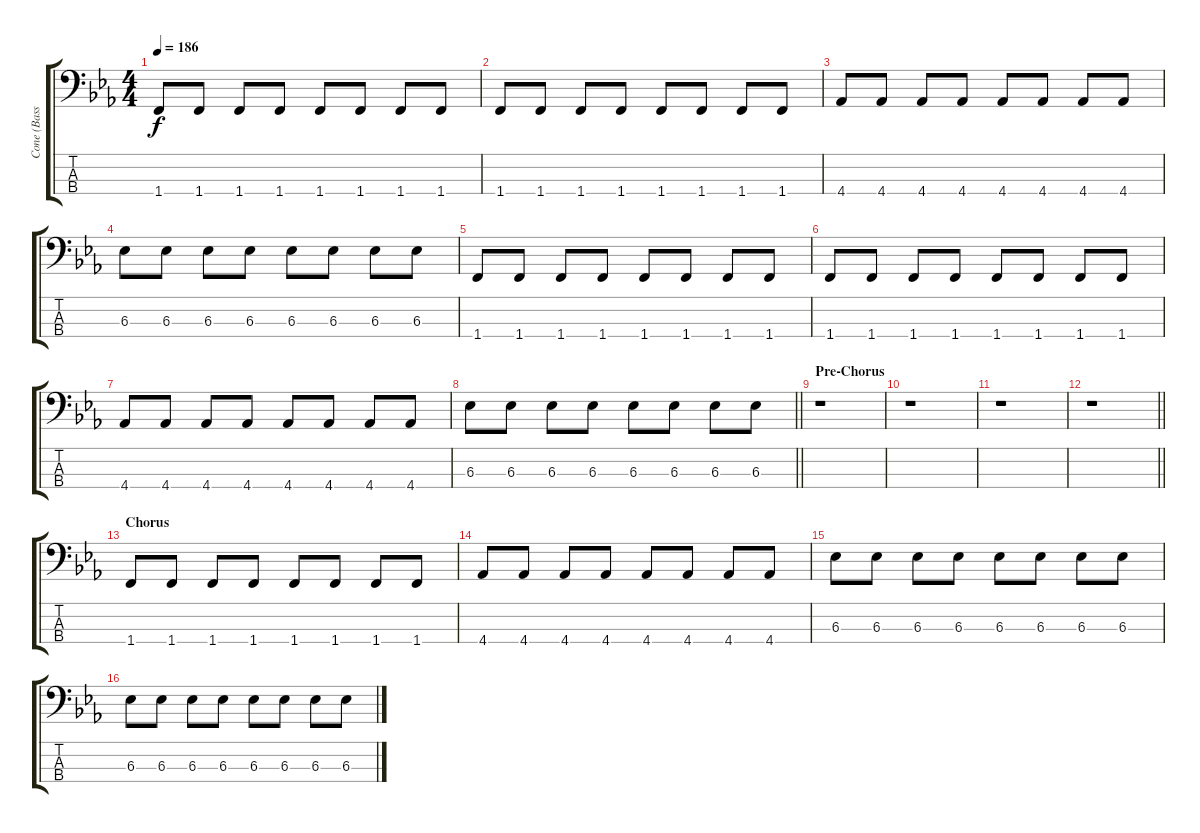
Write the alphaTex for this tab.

\track ("Cone (Bass)" "Cone (Bass") {instrument electricbasspick}
\staff {score tabs}
\tuning (G2 D2 A1 E1) {hide}
\ts (4 4)
\tempo 186
\clef f4
\ks eb
1.4.8{dy f} 1.4.8 1.4.8 1.4.8 1.4.8 1.4.8 1.4.8 1.4.8 |
1.4.8 1.4.8 1.4.8 1.4.8 1.4.8 1.4.8 1.4.8 1.4.8 |
4.4.8 4.4.8 4.4.8 4.4.8 4.4.8 4.4.8 4.4.8 4.4.8 |
6.3.8 6.3.8 6.3.8 6.3.8 6.3.8 6.3.8 6.3.8 6.3.8 |
1.4.8 1.4.8 1.4.8 1.4.8 1.4.8 1.4.8 1.4.8 1.4.8 |
1.4.8 1.4.8 1.4.8 1.4.8 1.4.8 1.4.8 1.4.8 1.4.8 |
4.4.8 4.4.8 4.4.8 4.4.8 4.4.8 4.4.8 4.4.8 4.4.8 |
\barLineRight lightlight
6.3.8 6.3.8 6.3.8 6.3.8 6.3.8 6.3.8 6.3.8 6.3.8 |
\section ("" "Pre-Chorus")
r.1 |
r.1 |
r.1 |
\barLineRight lightlight
r.1 |
\section ("" "Chorus")
1.4.8 1.4.8 1.4.8 1.4.8 1.4.8 1.4.8 1.4.8 1.4.8 |
4.4.8 4.4.8 4.4.8 4.4.8 4.4.8 4.4.8 4.4.8 4.4.8 |
6.3.8 6.3.8 6.3.8 6.3.8 6.3.8 6.3.8 6.3.8 6.3.8 |
6.3.8 6.3.8 6.3.8 6.3.8 6.3.8 6.3.8 6.3.8 6.3.8
